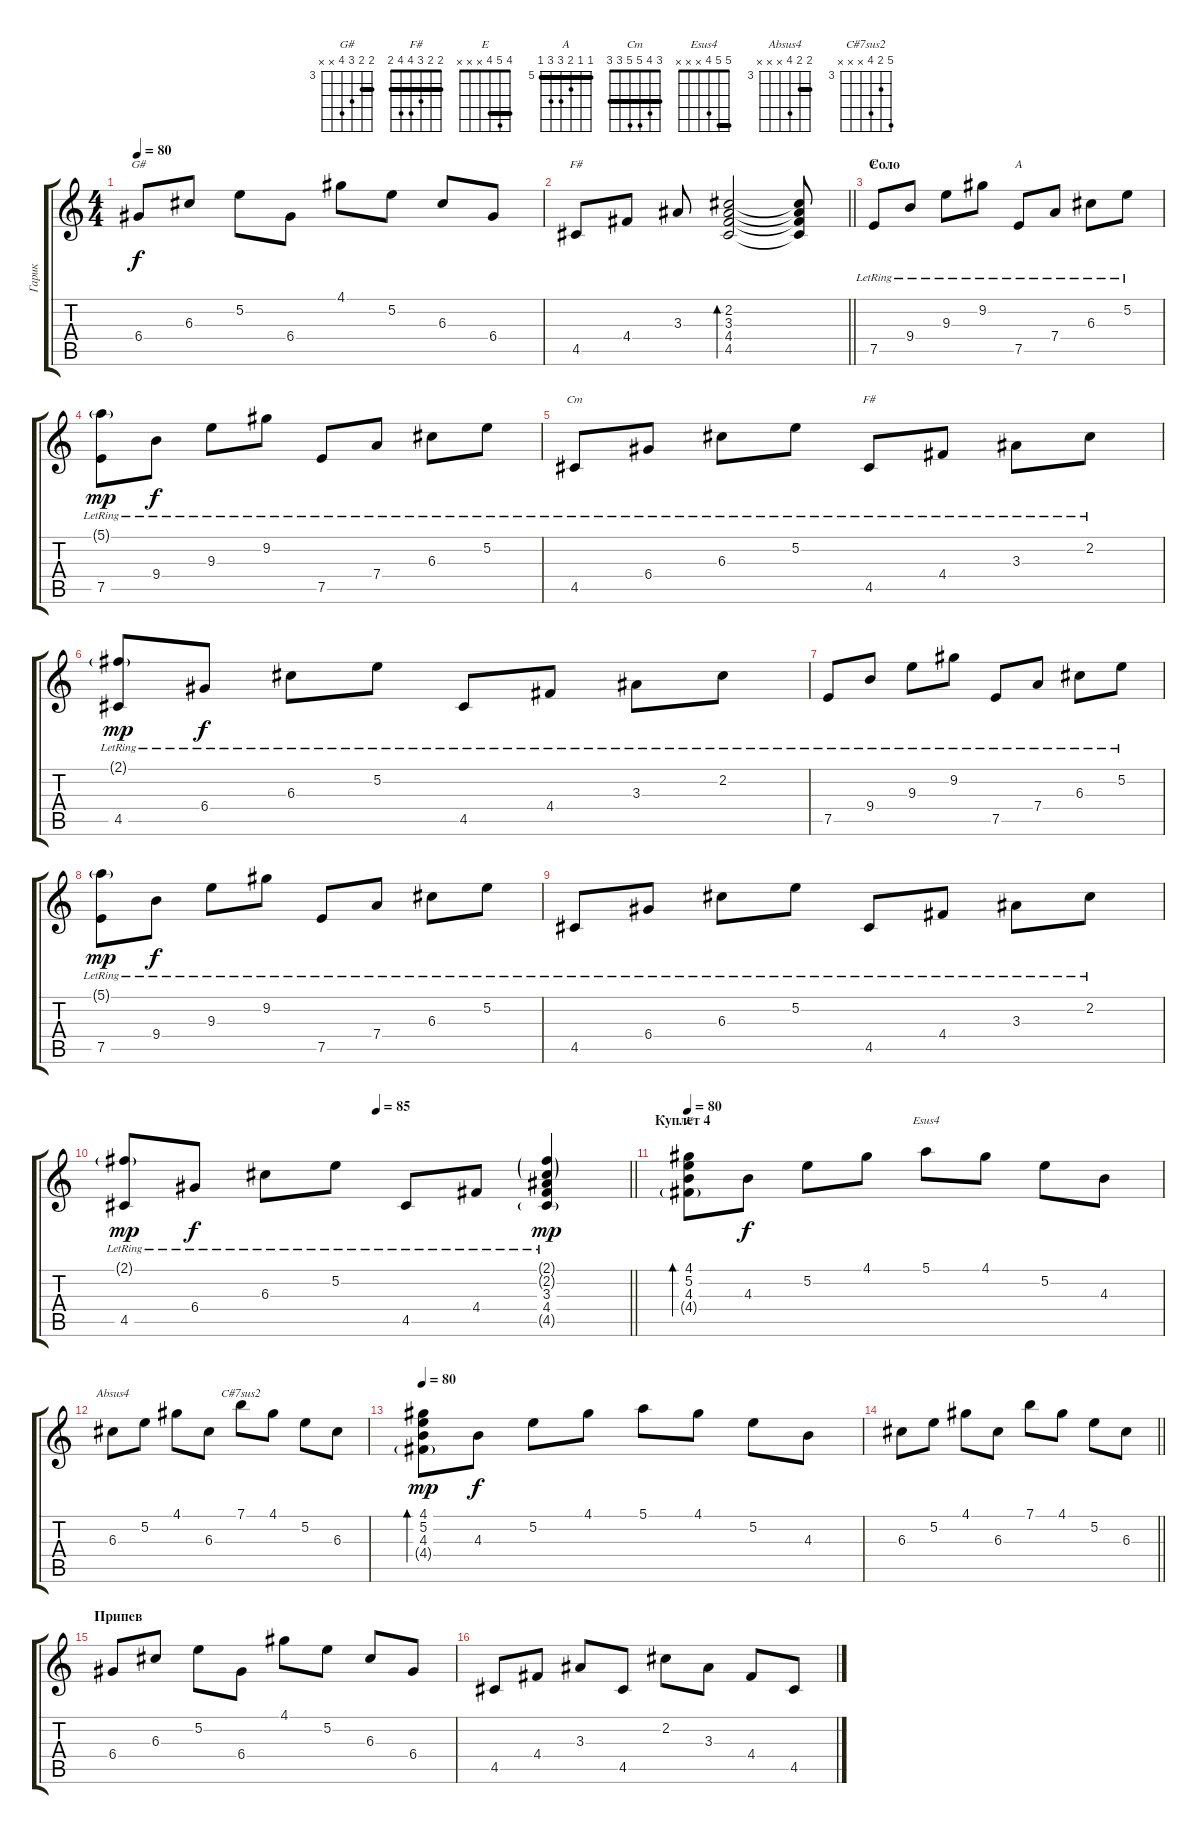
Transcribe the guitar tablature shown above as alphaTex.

\track ("Гарик" "Гарик") {instrument electricguitarclean}
\staff {score tabs}
\tuning (E4 B3 G3 D3 A2 E2) {hide}
\chord ("G#" 4 4 5 6 x x) {firstfret 3 barre 4}
\chord ("F#" 2 2 3 4 4 x) {barre 2}
\chord ("E" 7 9 9 9 7 x) {firstfret 7 barre 7}
\chord ("A" 5 5 6 7 7 5) {firstfret 5 barre 5}
\chord ("Cm" 3 4 5 5 3 3) {barre 3}
\chord ("F#" 2 2 3 4 4 2) {barre 2}
\chord ("E" 4 5 4 x x x) {barre 4}
\chord ("Esus4" 5 5 4 x x x) {barre 5}
\chord ("Absus4" 4 4 6 x x x) {firstfret 3 barre 4}
\chord ("C#7sus2" 7 4 6 x x x) {firstfret 3}
\ts (4 4)
\tempo 80
\clef g2
\ks c
6.4.8{ch "G#" dy f} 6.3.8 5.2.8 6.4.8 4.1.8 5.2.8 6.3.8 6.4.8 |
\barLineRight lightlight
4.5.8{ch "F#"} 4.4.8 3.3.8 (2.2 3.3 4.4 4.5).2{bd 240} (2.2{t} 3.3{t} 4.4{t} 4.5{t}).8 |
\section ("" "Соло")
7.5{lr}.8{ch "E" volume 9} 9.4{lr}.8 9.3{lr}.8 9.2{lr}.8 7.5{lr}.8{ch "A"} 7.4{lr}.8 6.3{lr}.8 5.2{lr}.8 |
(5.1{g lr} 7.5{lr}).8{dy mp} 9.4{lr}.8{dy f} 9.3{lr}.8 9.2{lr}.8 7.5{lr}.8 7.4{lr}.8 6.3{lr}.8 5.2{lr}.8 |
4.5{lr}.8{ch "Cm"} 6.4{lr}.8 6.3{lr}.8 5.2{lr}.8 4.5{lr}.8{ch "F#"} 4.4{lr}.8 3.3{lr}.8 2.2{lr}.8 |
(2.1{g lr} 4.5{lr}).8{dy mp} 6.4{lr}.8{dy f} 6.3{lr}.8 5.2{lr}.8 4.5{lr}.8 4.4{lr}.8 3.3{lr}.8 2.2{lr}.8 |
7.5{lr}.8 9.4{lr}.8 9.3{lr}.8 9.2{lr}.8 7.5{lr}.8 7.4{lr}.8 6.3{lr}.8 5.2{lr}.8 |
(5.1{g lr} 7.5{lr}).8{dy mp} 9.4{lr}.8{dy f} 9.3{lr}.8 9.2{lr}.8 7.5{lr}.8 7.4{lr}.8 6.3{lr}.8 5.2{lr}.8 |
4.5{lr}.8 6.4{lr}.8 6.3{lr}.8 5.2{lr}.8 4.5{lr}.8 4.4{lr}.8 3.3{lr}.8 2.2{lr}.8 |
\tempo (85 0.5)
\barLineRight lightlight
(2.1{g lr} 4.5{lr}).8{dy mp} 6.4{lr}.8{dy f} 6.3{lr}.8 5.2{lr}.8 4.5{lr}.8 4.4{lr}.8 (2.1{g lr} 2.2{g lr} 3.3{lr} 4.4{lr} 4.5{g lr}).4{dy mp} |
\section ("" "Куплет 4")
\tempo 80
(4.1 5.2 4.3 4.4{g}).8{bd 240 ch "E" volume 14} 4.3.8{dy f} 5.2.8 4.1.8 5.1.8{ch "Esus4"} 4.1.8 5.2.8 4.3.8 |
6.3.8{ch "Absus4"} 5.2.8 4.1.8 6.3.8 7.1.8{ch "C#7sus2"} 4.1.8 5.2.8 6.3.8 |
\tempo 80
(4.1 5.2 4.3 4.4{g}).8{bd 240 dy mp} 4.3.8{dy f} 5.2.8 4.1.8 5.1.8 4.1.8 5.2.8 4.3.8 |
\barLineRight lightlight
6.3.8 5.2.8 4.1.8 6.3.8 7.1.8 4.1.8 5.2.8 6.3.8 |
\section ("" "Припев")
6.4.8 6.3.8 5.2.8 6.4.8 4.1.8 5.2.8 6.3.8 6.4.8 |
4.5.8 4.4.8 3.3.8 4.5.8 2.2.8 3.3.8 4.4.8 4.5.8
